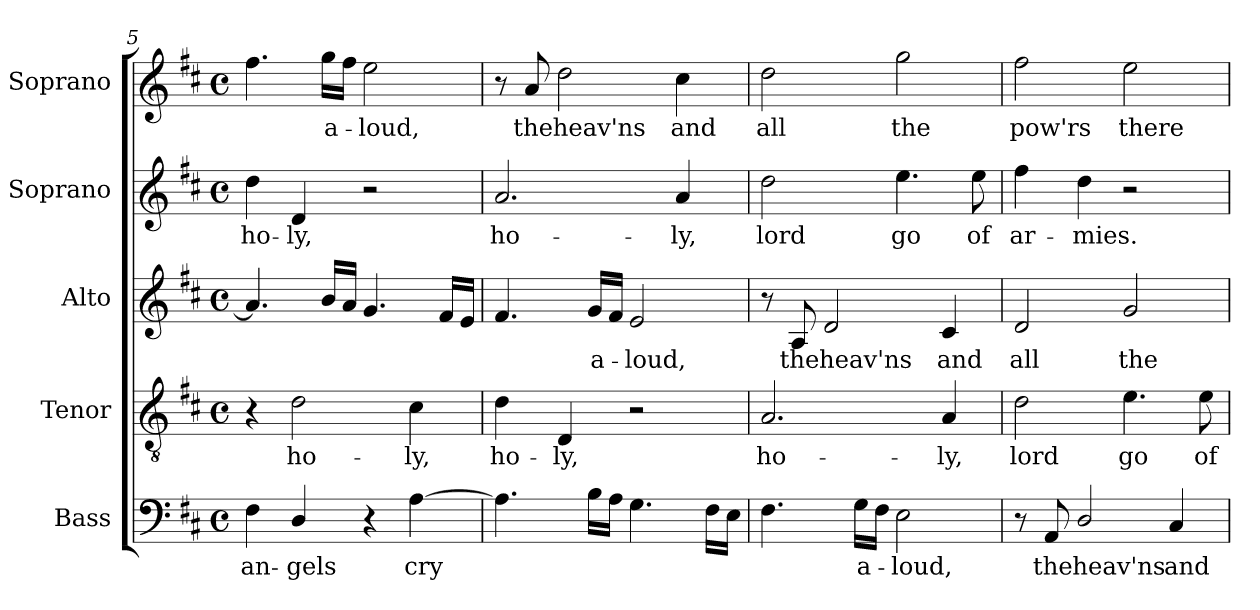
**kern	**text	**kern	**text	**kern	**text	**kern	**text	**kern	**text
*part5	*part5	*part4	*part4	*part3	*part3	*part2	*part2	*part1	*part1
*staff5	*staff5	*staff4	*staff4	*staff3	*staff3	*staff2	*staff2	*staff1	*staff1
*I"Bass	*	*I"Tenor	*	*I"Alto	*	*I"Soprano	*	*I"Soprano	*
*I'B.	*	*I'T.	*	*I'A.	*	*I'S.	*	*I'S.	*
*clefF4	*	*clefGv2	*	*clefG2	*	*clefG2	*	*clefG2	*
*	*	*ITrd7c12	*	*	*	*	*	*	*
*k[f#c#]	*	*k[f#c#]	*	*k[f#c#]	*	*k[f#c#]	*	*k[f#c#]	*
*D:	*	*D:	*	*D:	*	*D:	*	*D:	*
*M4/4	*	*M4/4	*	*M4/4	*	*M4/4	*	*M4/4	*
*met(c)	*	*met(c)	*	*met(c)	*	*met(c)	*	*met(c)	*
=5	=5	=5	=5	=5	=5	=5	=5	=5	=5
!	!LO:LY:b:color=#000000	!	!	!	!	!	!	!	!
!	!	!	!	!	!	!	!LO:LY:b:color=#000000	!	!
4F#i\	an-	4r	.	4.ai/]	.	4ddi\	ho-	4.ff#i\	.
!	!LO:LY:b:color=#000000	!	!	!	!	!	!	!	!
!	!	!	!LO:LY:b:color=#000000	!	!	!	!	!	!
!	!	!	!	!	!	!	!LO:LY:b:color=#000000	!	!
4Di/	-gels	2Di\	ho-	.	.	4di/	-ly,	.	.
!	!	!	!	!	!	!	!	!	!LO:LY:b:color=#000000
.	.	.	.	16bi/LL	.	.	.	16ggi\LL	a-
.	.	.	.	16ai/JJ	.	.	.	16ff#i\JJ	.
!	!	!	!	!	!	!	!	!	!LO:LY:b:color=#000000
4r	.	.	.	4.gi/	.	2r	.	2eei\	-loud,
!	!LO:LY:b:color=#000000	!	!	!	!	!	!	!	!
!	!	!	!LO:LY:b:color=#000000	!	!	!	!	!	!
[4Ai\	cry	4C#i\	-ly,	.	.	.	.	.	.
.	.	.	.	16f#i/LL	.	.	.	.	.
.	.	.	.	16ei/JJ	.	.	.	.	.
=6	=6	=6	=6	=6	=6	=6	=6	=6	=6
!	!	!	!LO:LY:b:color=#000000	!	!	!	!	!	!
!	!	!	!	!	!	!	!LO:LY:b:color=#000000	!	!
4.Ai\]	.	4Di\	ho-	4.f#i/	.	2.ai/	ho-	8r	.
!	!	!	!	!	!	!	!	!	!LO:LY:b:color=#000000
.	.	.	.	.	.	.	.	8ai/	the
!	!	!	!LO:LY:b:color=#000000	!	!	!	!	!	!
!	!	!	!	!	!	!	!	!	!LO:LY:b:color=#000000
.	.	4DDi/	-ly,	.	.	.	.	2ddi\	heav'ns
!	!	!	!	!	!LO:LY:b:color=#000000	!	!	!	!
16Bi\LL	.	.	.	16gi/LL	a-	.	.	.	.
16Ai\JJ	.	.	.	16f#i/JJ	.	.	.	.	.
!	!	!	!	!	!LO:LY:b:color=#000000	!	!	!	!
4.Gi\	.	2r	.	2ei/	-loud,	.	.	.	.
!	!	!	!	!	!	!	!LO:LY:b:color=#000000	!	!
!	!	!	!	!	!	!	!	!	!LO:LY:b:color=#000000
.	.	.	.	.	.	4ai/	-ly,	4cc#i\	and
16F#i\LL	.	.	.	.	.	.	.	.	.
16Ei\JJ	.	.	.	.	.	.	.	.	.
!!LO:LB:g=z
=7	=7	=7	=7	=7	=7	=7	=7	=7	=7
!	!	!	!LO:LY:b:color=#000000	!	!	!	!	!	!
!	!	!	!	!	!	!	!LO:LY:b:color=#000000	!	!
!	!	!	!	!	!	!	!	!	!LO:LY:b:color=#000000
4.F#i\	.	2.AAi/	ho-	8r	.	2ddi\	lord	2ddi\	all
!	!	!	!	!	!LO:LY:b:color=#000000	!	!	!	!
.	.	.	.	8Ai/	the	.	.	.	.
!	!	!	!	!	!LO:LY:b:color=#000000	!	!	!	!
.	.	.	.	2di/	heav'ns	.	.	.	.
!	!LO:LY:b:color=#000000	!	!	!	!	!	!	!	!
16Gi\LL	a-	.	.	.	.	.	.	.	.
16F#i\JJ	.	.	.	.	.	.	.	.	.
!	!LO:LY:b:color=#000000	!	!	!	!	!	!	!	!
!	!	!	!	!	!	!	!LO:LY:b:color=#000000	!	!
!	!	!	!	!	!	!	!	!	!LO:LY:b:color=#000000
2Ei\	-loud,	.	.	.	.	4.eei\	go	2ggi\	the
!	!	!	!LO:LY:b:color=#000000	!	!	!	!	!	!
!	!	!	!	!	!LO:LY:b:color=#000000	!	!	!	!
.	.	4AAi/	-ly,	4c#i/	and	.	.	.	.
!	!	!	!	!	!	!	!LO:LY:b:color=#000000	!	!
.	.	.	.	.	.	8eei\	of	.	.
=8	=8	=8	=8	=8	=8	=8	=8	=8	=8
!	!	!	!LO:LY:b:color=#000000	!	!	!	!	!	!
!	!	!	!	!	!LO:LY:b:color=#000000	!	!	!	!
!	!	!	!	!	!	!	!LO:LY:b:color=#000000	!	!
!	!	!	!	!	!	!	!	!	!LO:LY:b:color=#000000
8r	.	2Di\	lord	2di/	all	4ff#i\	ar-	2ff#i\	pow'rs
!	!LO:LY:b:color=#000000	!	!	!	!	!	!	!	!
8AAi/	the	.	.	.	.	.	.	.	.
!	!LO:LY:b:color=#000000	!	!	!	!	!	!	!	!
!	!	!	!	!	!	!	!LO:LY:b:color=#000000	!	!
2Di/	heav'ns	.	.	.	.	4ddi\	-mies.	.	.
!	!	!	!LO:LY:b:color=#000000	!	!	!	!	!	!
!	!	!	!	!	!LO:LY:b:color=#000000	!	!	!	!
!	!	!	!	!	!	!	!	!	!LO:LY:b:color=#000000
.	.	4.Ei\	go	2gi/	the	2r	.	2eei\	there-
!	!LO:LY:b:color=#000000	!	!	!	!	!	!	!	!
4C#i/	and	.	.	.	.	.	.	.	.
!	!	!	!LO:LY:b:color=#000000	!	!	!	!	!	!
.	.	8Ei\	of	.	.	.	.	.	.
=	=	=	=	=	=	=	=	=	=
*-	*-	*-	*-	*-	*-	*-	*-	*-	*-
